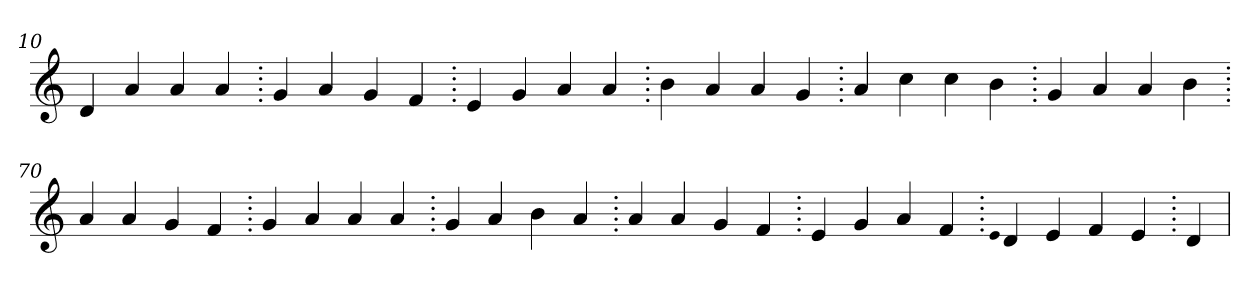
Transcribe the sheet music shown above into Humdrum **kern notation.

**kern
*part1
*staff1
*clefG2
=10.
4d
4a
4a
4a
=20.
4g
4a
4g
4f
=30.
4e
4g
4a
4a
=40.
4b
4a
4a
4g
=50.
4a
4cc
4cc
4b
=60.
4g
4a
4a
4b
=70.
4a
4a
4g
4f
=80.
4g
4a
4a
4a
=90.
4g
4a
4b
4a
=100.
4a
4a
4g
4f
=110.
4e
4g
4a
4f
=120.
qqe
4d
4e
4f
4e
=130.
4d
=
*-
